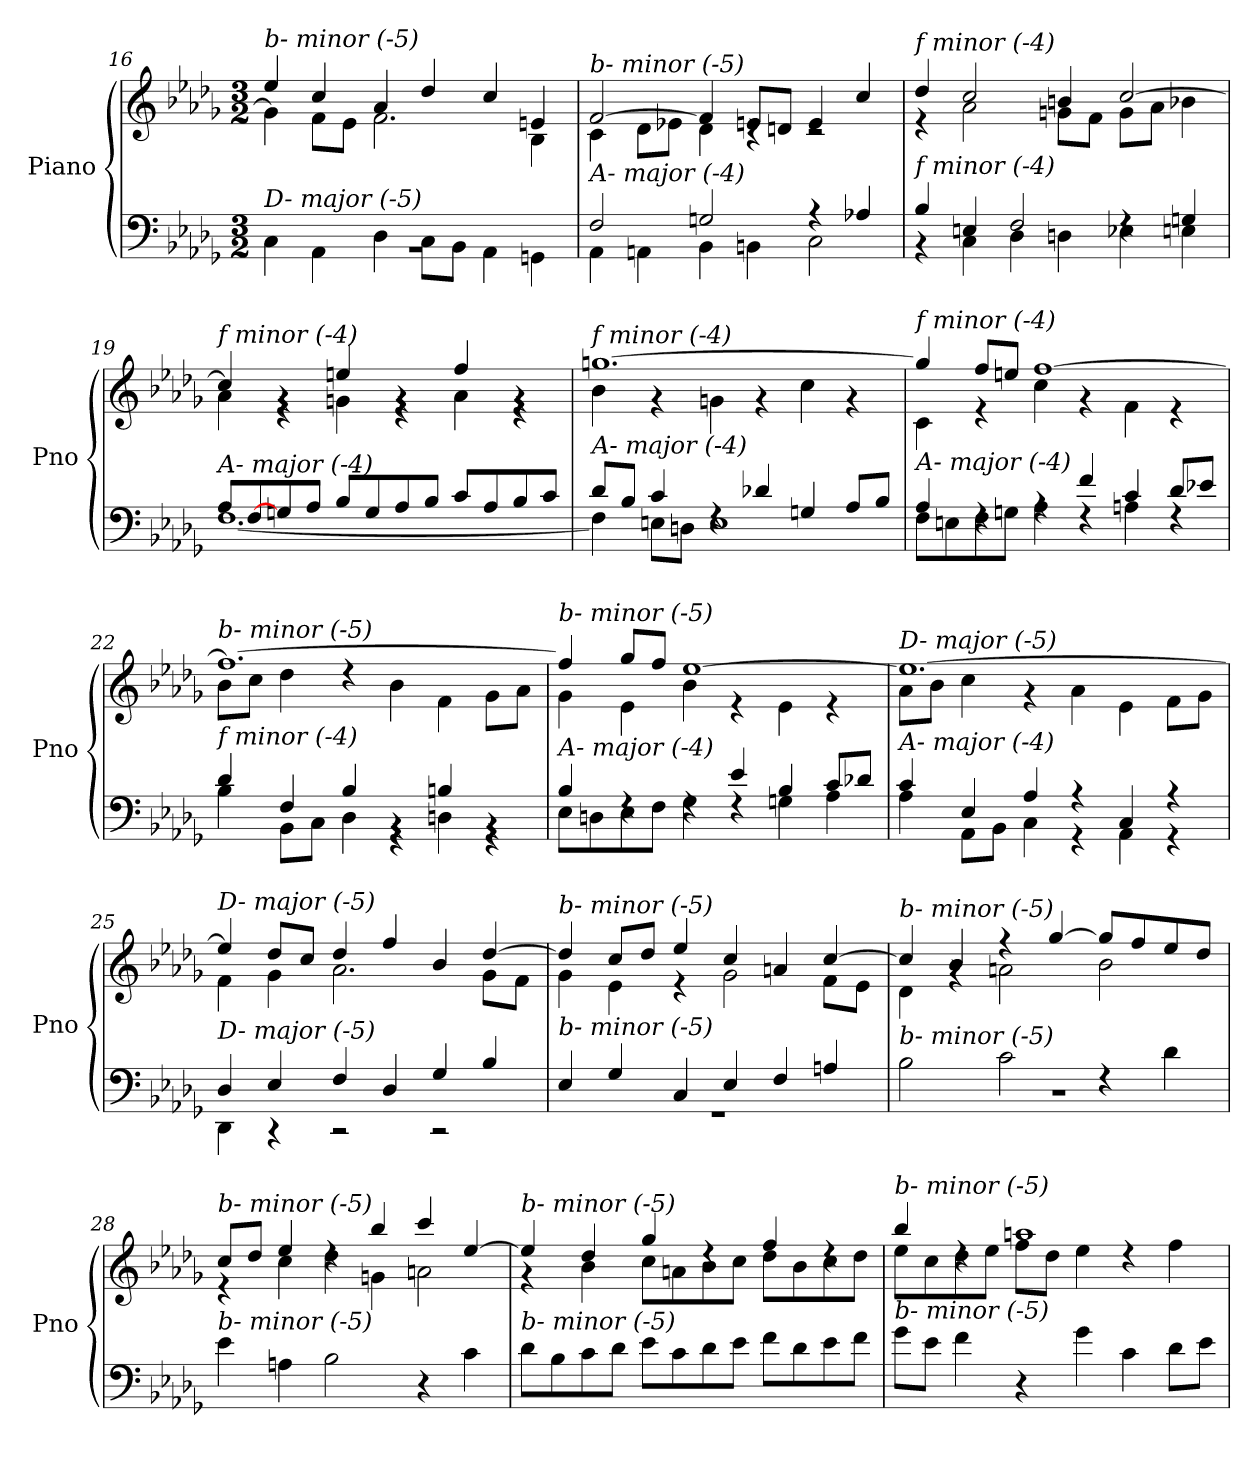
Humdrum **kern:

**kern	**kern
*part1	*part1
*staff2	*staff1
*I"Piano	*
*I'Pno	*
*clefF4	*clefG2
*k[b-e-a-d-g-]	*k[b-e-a-d-g-]
*M3/2	*M3/2
=16	=16
*^	*^
!	!	!LO:TX:i:t=b- minor (-5)	!
!LO:TX:i:t=D- major (-5)	!	!	!
1.rBB	4C\	4ee-/	4g-\]
.	4AA-\	4cc/	8f\L
.	.	.	8e-\J
.	4D-\	4a-/	2.f\
.	8C\L	4dd-/	.
.	8BB-\J	.	.
.	4AA-\	4cc/	.
.	4GGn\	4en/	4B-\
!!LO:LB:g=z	!!
=17	=17	=17	=17
!	!	!LO:TX:i:t=b- minor (-5)	!
!LO:TX:i:t=A- major (-4)	!	!	!
2F/	4AA-\	[2f/	4c\
.	4AAn\	.	8d-\L
.	.	.	8e-X\J
2Gn/	4BB-\	4f/]	4d-\
.	4BBn\	8en/L	4rc
.	.	8dn/J	.
4r	2C\	4e/	2rc
4A-X/	.	4cc/	.
=18	=18	=18	=18
!	!	!LO:TX:i:t=f minor (-4)	!
!LO:TX:i:t=f minor (-4)	!	!	!
4B-/	4r	4dd-/	4r
4En/	4C\	2cc/	2a-\
2F/	4D-\	.	.
.	4Dn\	4bn/	8gn\L
.	.	.	8f\J
4rF	4E-X\	[2cc/	8g\L
.	.	.	8a-\J
4Gn/	4En\	.	4b-X\
=19	=19	=19	=19
!	!	!LO:TX:i:t=f minor (-4)	!
!LO:TX:i:t=A- major (-4)	!	!	!
8A-/L	[1.F	4cc/]	4a-\
[8F/	.	.	.
8Gn/	.	4rg	4r
8A-/J	.	.	.
8B-/L	.	4een/	4gn\
8G/	.	.	.
8A-/	.	4rg	4r
8B-/J	.	.	.
8c/L	.	4ff/	4a-\
8A-/	.	.	.
8B-/	.	4rg	4r
8c/J	.	.	.
=20	=20	=20	=20
!	!	!LO:TX:i:t=f minor (-4)	!
!LO:TX:i:t=A- major (-4)	!	!	!
8d-/L	4F\]	[1.ggn	4b-\
8B-/J	.	.	.
4c/	8En\L	.	4r
.	8Dn\J	.	.
4rF	1E	.	4gn\
4d-X/	.	.	4r
4Gn/	.	.	4cc\
8A-/L	.	.	4r
8B-/J	.	.	.
!!LO:PB:g=z	!!
=21	=21	=21	=21
!	!	!LO:TX:i:t=f minor (-4)	!
!LO:TX:i:t=A- major (-4)	!	!	!
4A-/	8F\L	4gg/]	4c\
.	8En\	.	.
4rF	8F\	8ff/L	4r
.	8Gn\J	8een/J	.
4rA	4A-\	[1ff	4cc\
4f/	4rF	.	4r
4c/	4An\	.	4f\
8d-/L	4rF	.	4r
8e-X/J	.	.	.
=22	=22	=22	=22
!	!	!LO:TX:i:t=b- minor (-5)	!
!LO:TX:i:t=f minor (-4)	!	!	!
4d-/	4B-\	1.ff_	8b-\L
.	.	.	8cc\J
4F/	8BB-\L	.	4dd-\
.	8C\J	.	.
4B-/	4D-\	.	4rdd
4rBB	4r	.	4b-\
4Bni/	4Dn\	.	4f\
4rBB	4r	.	8g-\L
.	.	.	8a-\J
=23	=23	=23	=23
!	!	!LO:TX:i:t=b- minor (-5)	!
!LO:TX:i:t=A- major (-4)	!	!	!
4B-/	8E-\L	4ff/]	4g-\
.	8Dn\	.	.
4rF	8E-\	8gg-/L	4e-\
.	8F\J	8ff/J	.
4rF	4G-\	[1ee-	4b-\
4e-/	4rF	.	4r
4B-/	4Gn\	.	4e-\
8c/L	4A-\	.	4r
8d-X/J	.	.	.
=24	=24	=24	=24
!	!	!LO:TX:i:t=D- major (-5)	!
!LO:TX:i:t=A- major (-4)	!	!	!
4c/	4A-\	1.ee-_	8a-\L
.	.	.	8b-\J
4E-/	8AA-\L	.	4cc\
.	8BB-\J	.	.
4A-/	4C\	.	4r
4r	4r	.	4a-\
4C/	4AA-\	.	4e-\
4r	4r	.	8f\L
.	.	.	8g-\J
!!LO:LB:g=z	!!
=25	=25	=25	=25
!	!	!LO:TX:i:t=D- major (-5)	!
!LO:TX:i:t=D- major (-5)	!	!	!
4D-/	4DD-\	4ee-/]	4f\
4E-/	4r	8dd-/L	4g-\
.	.	8cc/J	.
4F/	2r	4dd-/	2.a-\
4D-/	.	4ff/	.
4G-/	2r	4b-/	.
4B-/	.	[4dd-/	8g-\L
.	.	.	8f\J
=26	=26	=26	=26
!	!	!LO:TX:i:t=b- minor (-5)	!
!LO:TX:i:t=b- minor (-5)	!	!	!
4E-/	1.r	4dd-/]	4g-\
4G-/	.	8cc/L	4e-\
.	.	8dd-/J	.
4C/	.	4ee-/	4r
4E-/	.	4cc/	2g-\
4F/	.	4an/	.
4An/	.	[4cc/	8f\L
.	.	.	8e-\J
=27	=27	=27	=27
!	!	!LO:TX:i:t=b- minor (-5)	!
!LO:TX:i:t=b- minor (-5)	!	!	!
2B-\	1.r	4cc/]	4d-\
.	.	4b-/	4rg
2c\	.	4r	2an\
.	.	[4gg-/	.
4rF	.	8gg-/L]	2b-\
.	.	8ff/	.
4d-\	.	8ee-/	.
.	.	8dd-/J	.
*v	*v	*	*
=28	=28	=28
!	!LO:TX:i:t=b- minor (-5)	!
!LO:TX:i:t=b- minor (-5)	!	!
4e-\	8cc/L	4r
.	8dd-/J	.
4An\	4ee-/	4cc\
2B-\	4rdd	4dd-\
.	4bb-/	4gn\
4r	4ccc/	2an\
4c\	[4ee-/	.
!!LO:LB:g=z	!!
=29	=29	=29
!	!LO:TX:i:t=b- minor (-5)	!
!LO:TX:i:t=b- minor (-5)	!	!
8d-\L	4ee-/]	4r
8B-\	.	.
8c\	4dd-/	4b-\
8d-\J	.	.
8e-\L	4gg-/	8cc\L
8c\	.	8an\
8d-\	4rdd	8b-\
8e-\J	.	8cc\J
8f\L	4ff/	8dd-\L
8d-\	.	8b-\
8e-\	4rdd	8cc\
8f\J	.	8dd-\J
=30	=30	=30
!	!LO:TX:i:t=b- minor (-5)	!
!LO:TX:i:t=b- minor (-5)	!	!
8g-\L	4bb-/	8ee-\L
8e-\J	.	8cc\
4f\	4rdd	8dd-\
.	.	8ee-\J
4r	1aan	8ff\L
.	.	8dd-\J
4g-\	.	4ee-\
4c\	.	4rdd
8d-\L	.	4ff\
8e-\J	.	.
*	*v	*v
=	=
*-	*-
